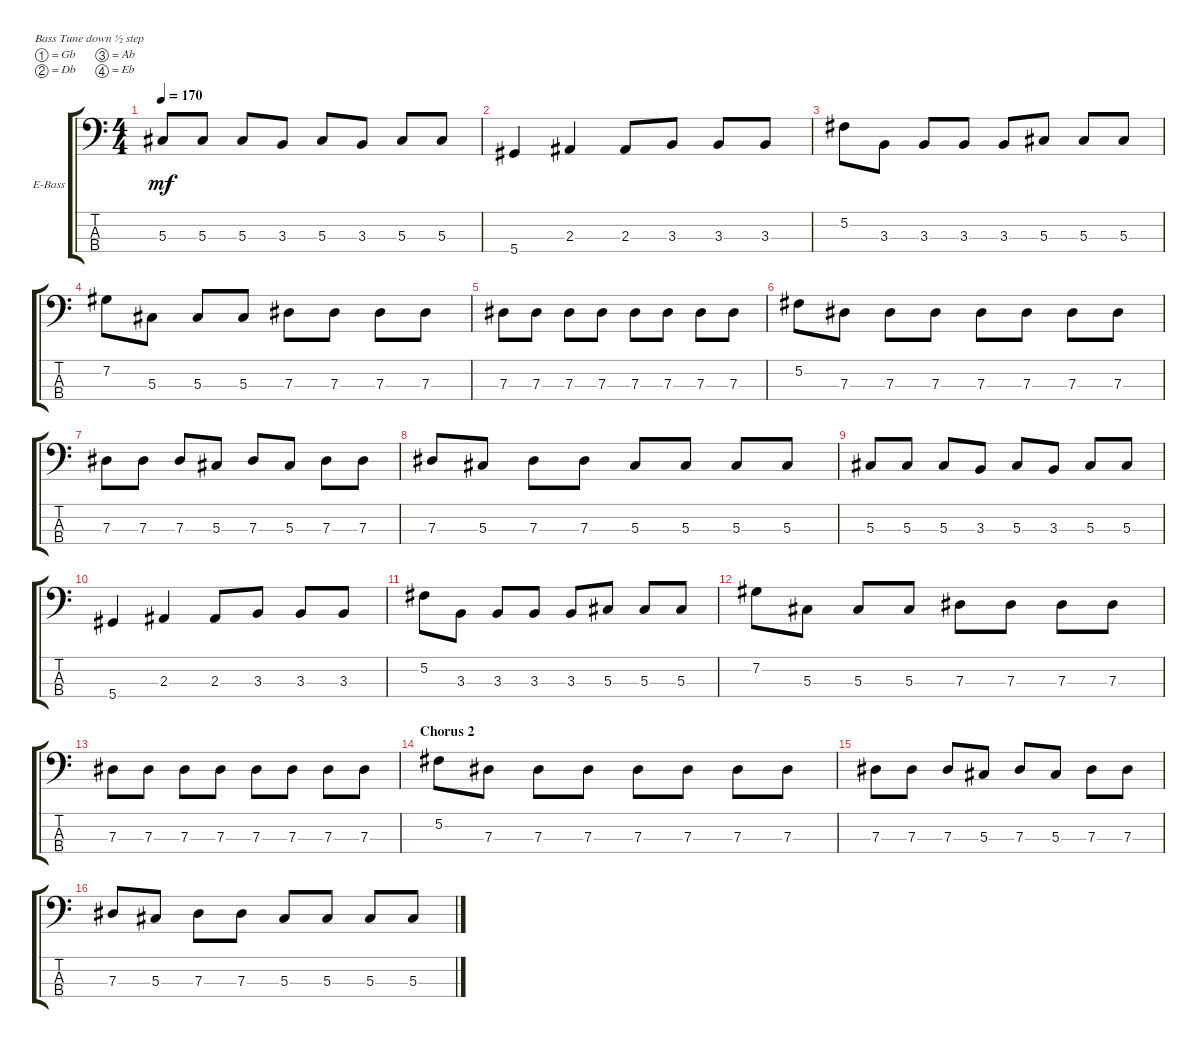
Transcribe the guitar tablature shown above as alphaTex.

\defaultSystemsLayout 4
\bracketExtendMode groupsimilarinstruments
\firstSystemTrackNameOrientation horizontal
\otherSystemsTrackNameOrientation horizontal
\track ("Metal Avenger - Bass" "E-Bass") {instrument electricbassfinger}
\staff {score tabs}
\tuning (Gb2 Db2 Ab1 Eb1)
\ts (4 4)
\tempo 170
\clef f4
\ks c
5.3.8{dy mf} 5.3.8 5.3.8 3.3.8 5.3.8 3.3.8 5.3.8 5.3.8 |
5.4.4 2.3.4 2.3.8 3.3.8 3.3.8 3.3.8 |
5.2.8 3.3.8 3.3.8 3.3.8 3.3.8 5.3.8 5.3.8 5.3.8 |
7.2.8 5.3.8 5.3.8 5.3.8 7.3.8 7.3.8 7.3.8 7.3.8 |
7.3.8 7.3.8 7.3.8 7.3.8 7.3.8 7.3.8 7.3.8 7.3.8 |
5.2.8 7.3.8 7.3.8 7.3.8 7.3.8 7.3.8 7.3.8 7.3.8 |
7.3.8 7.3.8 7.3.8 5.3.8 7.3.8 5.3.8 7.3.8 7.3.8 |
7.3.8 5.3.8 7.3.8 7.3.8 5.3.8 5.3.8 5.3.8 5.3.8 |
5.3.8 5.3.8 5.3.8 3.3.8 5.3.8 3.3.8 5.3.8 5.3.8 |
5.4.4 2.3.4 2.3.8 3.3.8 3.3.8 3.3.8 |
5.2.8 3.3.8 3.3.8 3.3.8 3.3.8 5.3.8 5.3.8 5.3.8 |
7.2.8 5.3.8 5.3.8 5.3.8 7.3.8 7.3.8 7.3.8 7.3.8 |
7.3.8 7.3.8 7.3.8 7.3.8 7.3.8 7.3.8 7.3.8 7.3.8 |
\section ("" "Chorus 2")
5.2.8 7.3.8 7.3.8 7.3.8 7.3.8 7.3.8 7.3.8 7.3.8 |
7.3.8 7.3.8 7.3.8 5.3.8 7.3.8 5.3.8 7.3.8 7.3.8 |
7.3.8 5.3.8 7.3.8 7.3.8 5.3.8 5.3.8 5.3.8 5.3.8
